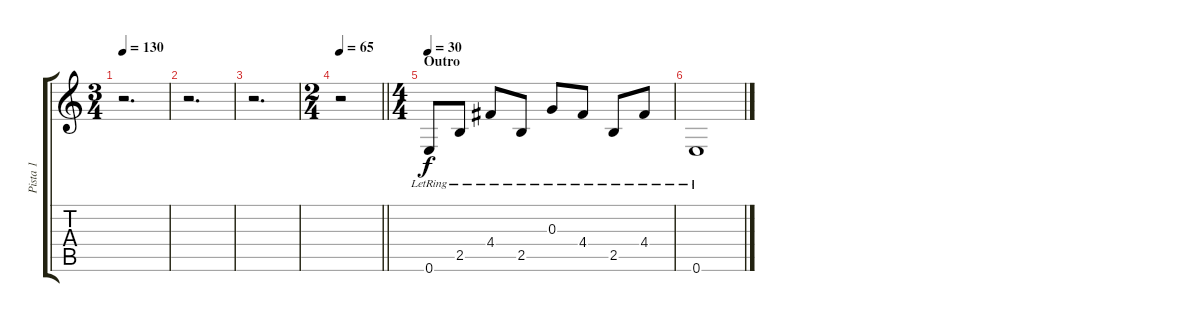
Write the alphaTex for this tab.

\track ("Pista 1" "Pista 1") {instrument acousticguitarsteel}
\staff {score tabs}
\tuning (E4 B3 G3 D3 A2 E2) {hide}
\ts (3 4)
\tempo 130
\clef g2
\ks c
r.2{d dy f} |
r.2{d} |
r.2{d} |
\ts (2 4)
\tempo 65
\barLineRight lightlight
r.2 |
\ts (4 4)
\section ("" "Outro")
\tempo 30
0.6{lr}.8 2.5{lr}.8 4.4{lr}.8 2.5{lr}.8 0.3{lr}.8 4.4{lr}.8 2.5{lr}.8 4.4{lr}.8 |
0.6{lr}.1
